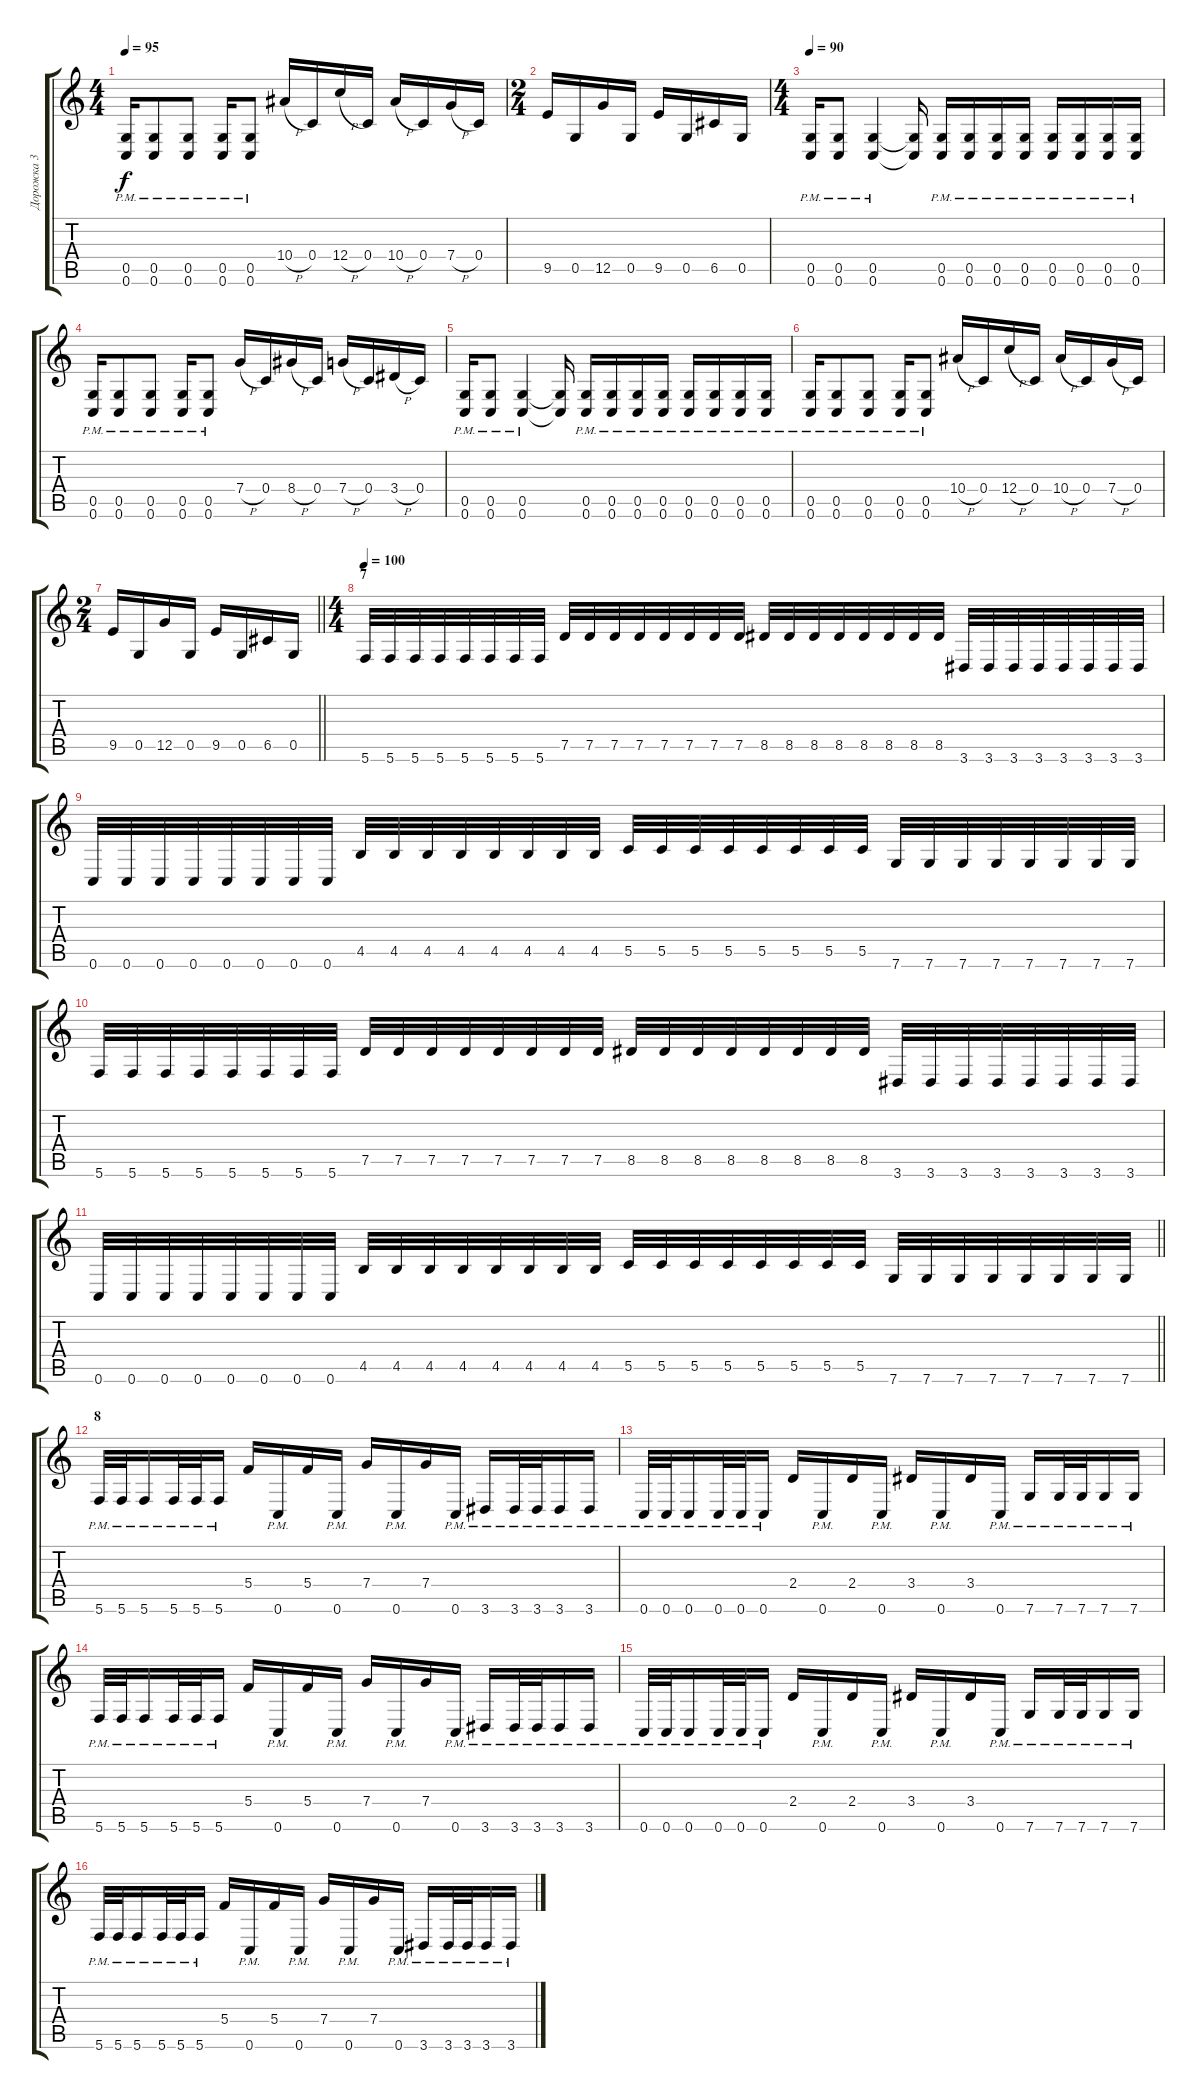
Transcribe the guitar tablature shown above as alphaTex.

\track ("Дорожка 3" "Дорожка 3") {instrument distortionguitar}
\staff {score tabs}
\tuning (D4 A3 F3 C3 G2 C2) {hide}
\ts (4 4)
\tempo 95
\clef g2
\ks c
(0.5{pm} 0.6{pm}).16{dy f} (0.5{pm} 0.6{pm}).8 (0.5{pm} 0.6{pm}).8 (0.5{pm} 0.6{pm}).16 (0.5{pm} 0.6{pm}).8 10.4{h}.16 0.4.16 12.4{h}.16 0.4.16 10.4{h}.16 0.4.16 7.4{h}.16 0.4.16 |
\ts (2 4)
9.5.16 0.5.16 12.5.16 0.5.16 9.5.16 0.5.16 6.5.16 0.5.16 |
\ts (4 4)
\tempo 90
(0.5{pm} 0.6{pm}).16 (0.5{pm} 0.6{pm}).8 (0.5{pm} 0.6{pm}).4 (0.5{t} 0.6{t}).16 (0.5{pm} 0.6{pm}).16 (0.5{pm} 0.6{pm}).16 (0.5{pm} 0.6{pm}).16 (0.5{pm} 0.6{pm}).16 (0.5{pm} 0.6{pm}).16 (0.5{pm} 0.6{pm}).16 (0.5{pm} 0.6{pm}).16 (0.5{pm} 0.6{pm}).16 |
(0.5{pm} 0.6{pm}).16 (0.5{pm} 0.6{pm}).8 (0.5{pm} 0.6{pm}).8 (0.5{pm} 0.6{pm}).16 (0.5{pm} 0.6{pm}).8 7.4{h}.16 0.4.16 8.4{h}.16 0.4.16 7.4{h}.16 0.4.16 3.4{h}.16 0.4.16 |
(0.5{pm} 0.6{pm}).16 (0.5{pm} 0.6{pm}).8 (0.5{pm} 0.6{pm}).4 (0.5{t} 0.6{t}).16 (0.5{pm} 0.6{pm}).16 (0.5{pm} 0.6{pm}).16 (0.5{pm} 0.6{pm}).16 (0.5{pm} 0.6{pm}).16 (0.5{pm} 0.6{pm}).16 (0.5{pm} 0.6{pm}).16 (0.5{pm} 0.6{pm}).16 (0.5{pm} 0.6{pm}).16 |
(0.5{pm} 0.6{pm}).16 (0.5{pm} 0.6{pm}).8 (0.5{pm} 0.6{pm}).8 (0.5{pm} 0.6{pm}).16 (0.5{pm} 0.6{pm}).8 10.4{h}.16 0.4.16 12.4{h}.16 0.4.16 10.4{h}.16 0.4.16 7.4{h}.16 0.4.16 |
\ts (2 4)
\barLineRight lightlight
9.5.16 0.5.16 12.5.16 0.5.16 9.5.16 0.5.16 6.5.16 0.5.16 |
\ts (4 4)
\section ("" "7")
\tempo 100
5.6.32 5.6.32 5.6.32 5.6.32 5.6.32 5.6.32 5.6.32 5.6.32 7.5.32 7.5.32 7.5.32 7.5.32 7.5.32 7.5.32 7.5.32 7.5.32 8.5.32 8.5.32 8.5.32 8.5.32 8.5.32 8.5.32 8.5.32 8.5.32 3.6.32 3.6.32 3.6.32 3.6.32 3.6.32 3.6.32 3.6.32 3.6.32 |
0.6.32 0.6.32 0.6.32 0.6.32 0.6.32 0.6.32 0.6.32 0.6.32 4.5.32 4.5.32 4.5.32 4.5.32 4.5.32 4.5.32 4.5.32 4.5.32 5.5.32 5.5.32 5.5.32 5.5.32 5.5.32 5.5.32 5.5.32 5.5.32 7.6.32 7.6.32 7.6.32 7.6.32 7.6.32 7.6.32 7.6.32 7.6.32 |
5.6.32 5.6.32 5.6.32 5.6.32 5.6.32 5.6.32 5.6.32 5.6.32 7.5.32 7.5.32 7.5.32 7.5.32 7.5.32 7.5.32 7.5.32 7.5.32 8.5.32 8.5.32 8.5.32 8.5.32 8.5.32 8.5.32 8.5.32 8.5.32 3.6.32 3.6.32 3.6.32 3.6.32 3.6.32 3.6.32 3.6.32 3.6.32 |
\barLineRight lightlight
0.6.32 0.6.32 0.6.32 0.6.32 0.6.32 0.6.32 0.6.32 0.6.32 4.5.32 4.5.32 4.5.32 4.5.32 4.5.32 4.5.32 4.5.32 4.5.32 5.5.32 5.5.32 5.5.32 5.5.32 5.5.32 5.5.32 5.5.32 5.5.32 7.6.32 7.6.32 7.6.32 7.6.32 7.6.32 7.6.32 7.6.32 7.6.32 |
\section ("" "8")
5.6{pm}.32 5.6{pm}.32 5.6{pm}.16 5.6{pm}.32 5.6{pm}.32 5.6{pm}.16 5.4.16 0.6{pm}.16 5.4.16 0.6{pm}.16 7.4.16 0.6{pm}.16 7.4.16 0.6{pm}.16 3.6{pm}.16 3.6{pm}.32 3.6{pm}.32 3.6{pm}.16 3.6{pm}.16 |
0.6{pm}.32 0.6{pm}.32 0.6{pm}.16 0.6{pm}.32 0.6{pm}.32 0.6{pm}.16 2.4.16 0.6{pm}.16 2.4.16 0.6{pm}.16 3.4.16 0.6{pm}.16 3.4.16 0.6{pm}.16 7.6{pm}.16 7.6{pm}.32 7.6{pm}.32 7.6{pm}.16 7.6{pm}.16 |
5.6{pm}.32 5.6{pm}.32 5.6{pm}.16 5.6{pm}.32 5.6{pm}.32 5.6{pm}.16 5.4.16 0.6{pm}.16 5.4.16 0.6{pm}.16 7.4.16 0.6{pm}.16 7.4.16 0.6{pm}.16 3.6{pm}.16 3.6{pm}.32 3.6{pm}.32 3.6{pm}.16 3.6{pm}.16 |
0.6{pm}.32 0.6{pm}.32 0.6{pm}.16 0.6{pm}.32 0.6{pm}.32 0.6{pm}.16 2.4.16 0.6{pm}.16 2.4.16 0.6{pm}.16 3.4.16 0.6{pm}.16 3.4.16 0.6{pm}.16 7.6{pm}.16 7.6{pm}.32 7.6{pm}.32 7.6{pm}.16 7.6{pm}.16 |
5.6{pm}.32 5.6{pm}.32 5.6{pm}.16 5.6{pm}.32 5.6{pm}.32 5.6{pm}.16 5.4.16 0.6{pm}.16 5.4.16 0.6{pm}.16 7.4.16 0.6{pm}.16 7.4.16 0.6{pm}.16 3.6{pm}.16 3.6{pm}.32 3.6{pm}.32 3.6{pm}.16 3.6{pm}.16
